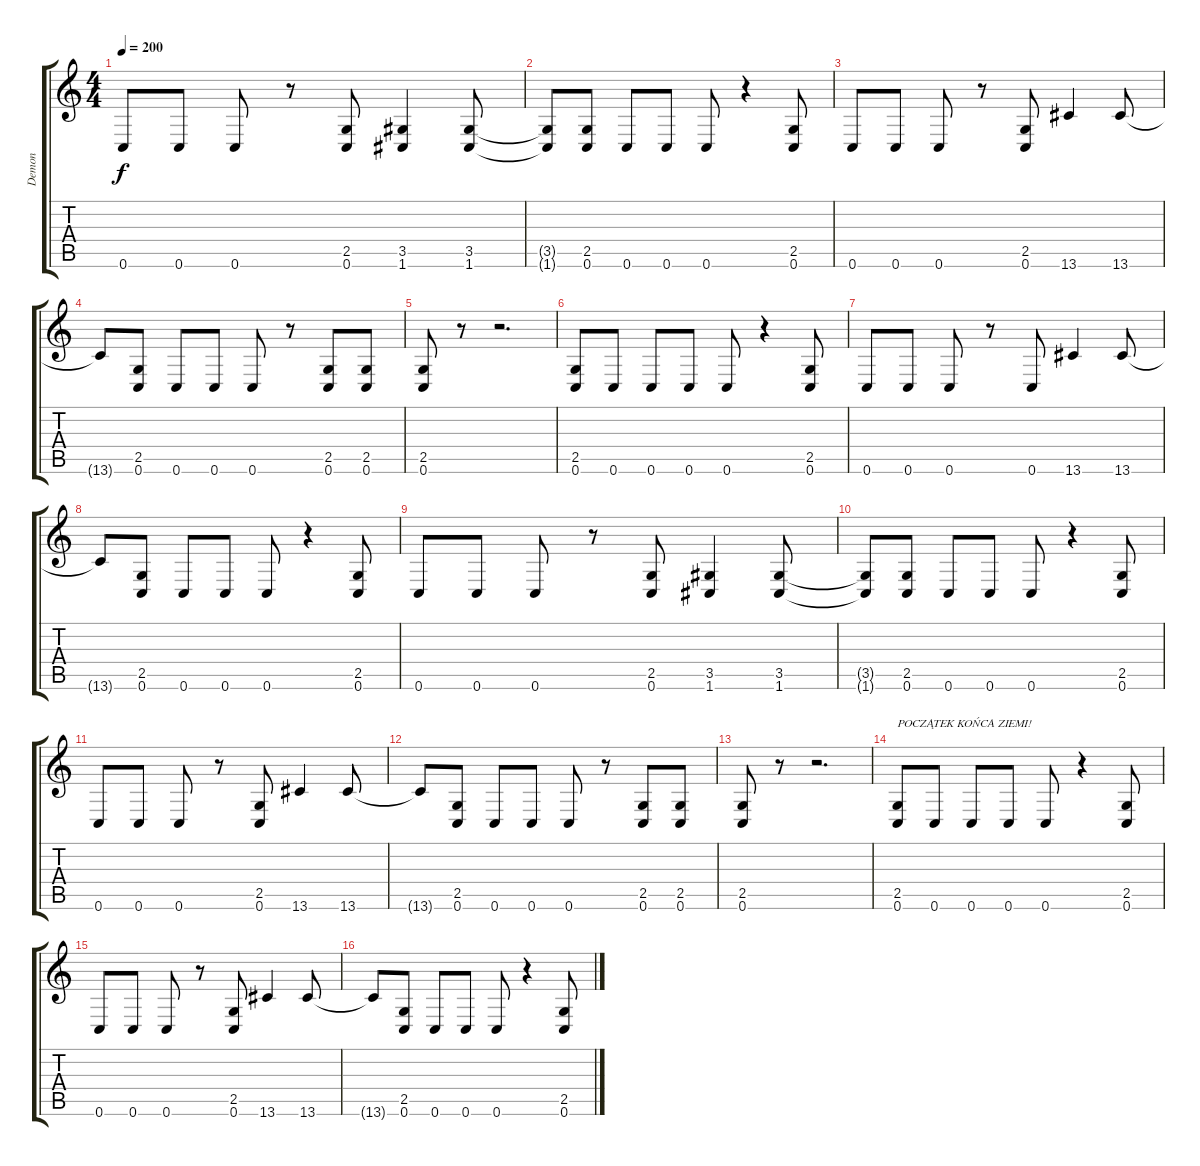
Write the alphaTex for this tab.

\track ("Demon" "Demon") {instrument distortionguitar}
\staff {score tabs}
\tuning (C4 G3 Eb3 Bb2 F2 C2) {hide}
\ts (4 4)
\tempo 200
\clef g2
\ks c
0.6.8{dy f} 0.6.8 0.6.8 r.8 (2.5 0.6).8 (3.5 1.6).4 (3.5 1.6).8 |
(3.5{t} 1.6{t}).8 (2.5 0.6).8 0.6.8 0.6.8 0.6.8 r.4 (2.5 0.6).8 |
0.6.8 0.6.8 0.6.8 r.8 (2.5 0.6).8 13.6.4 13.6.8 |
13.6{t}.8 (2.5 0.6).8 0.6.8 0.6.8 0.6.8 r.8 (2.5 0.6).8 (2.5 0.6).8 |
(2.5 0.6).8 r.8 r.2{d} |
(2.5 0.6).8 0.6.8 0.6.8 0.6.8 0.6.8 r.4 (2.5 0.6).8 |
0.6.8 0.6.8 0.6.8 r.8 0.6.8 13.6.4 13.6.8 |
13.6{t}.8 (2.5 0.6).8 0.6.8 0.6.8 0.6.8 r.4 (2.5 0.6).8 |
0.6.8 0.6.8 0.6.8 r.8 (2.5 0.6).8 (3.5 1.6).4 (3.5 1.6).8 |
(3.5{t} 1.6{t}).8 (2.5 0.6).8 0.6.8 0.6.8 0.6.8 r.4 (2.5 0.6).8 |
0.6.8 0.6.8 0.6.8 r.8 (2.5 0.6).8 13.6.4 13.6.8 |
13.6{t}.8 (2.5 0.6).8 0.6.8 0.6.8 0.6.8 r.8 (2.5 0.6).8 (2.5 0.6).8 |
(2.5 0.6).8 r.8 r.2{d} |
(2.5 0.6).8{txt "POCZĄTEK KOŃCA ZIEMI!"} 0.6.8 0.6.8 0.6.8 0.6.8 r.4 (2.5 0.6).8 |
0.6.8 0.6.8 0.6.8 r.8 (2.5 0.6).8 13.6.4 13.6.8 |
13.6{t}.8 (2.5 0.6).8 0.6.8 0.6.8 0.6.8 r.4 (2.5 0.6).8
